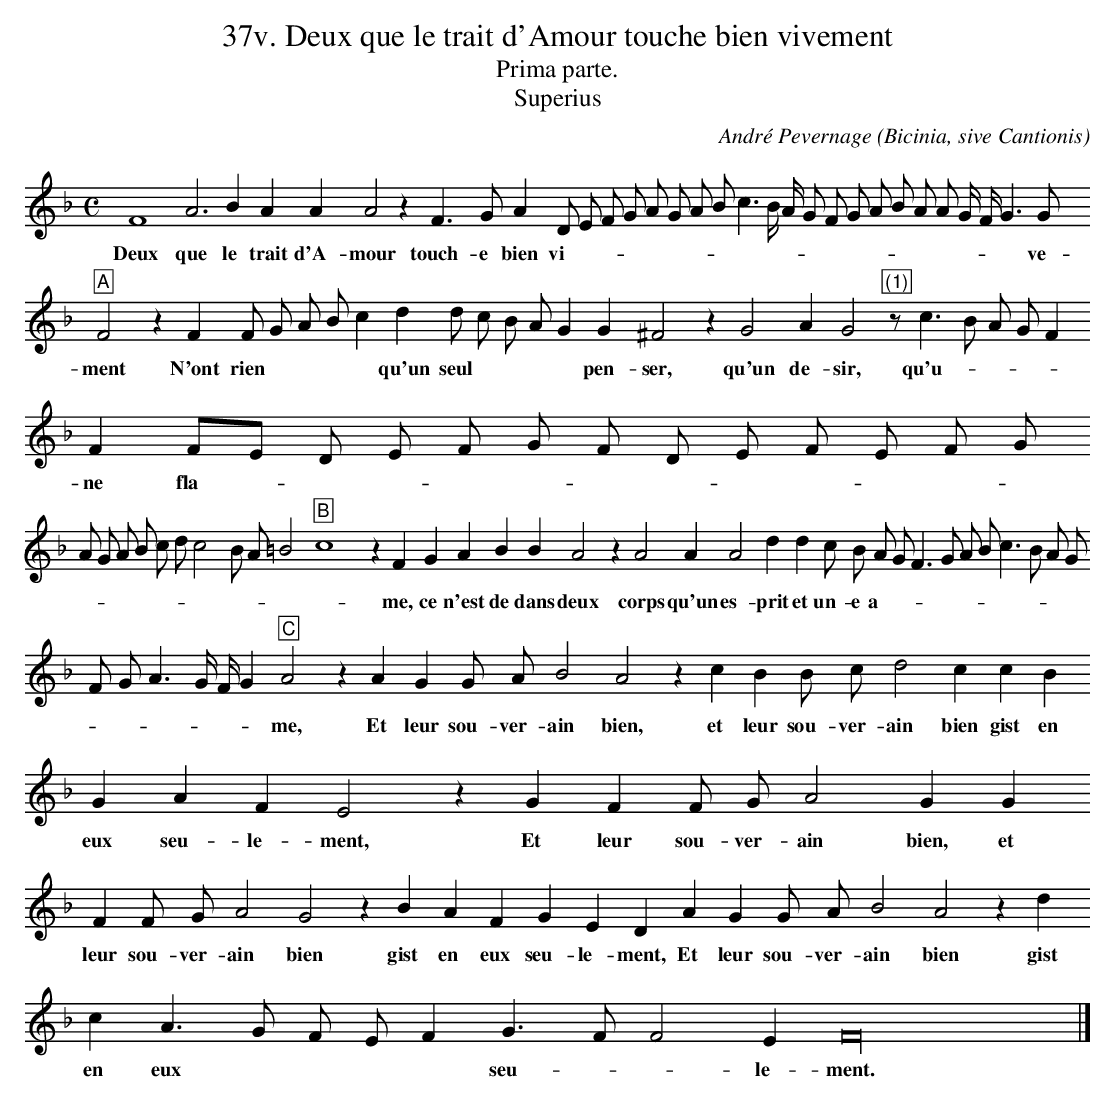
X:1
T:37v. Deux que le trait d'Amour touche bien vivement
T:Prima parte.
T:Superius
C:André Pevernage
O: Bicinia, sive Cantionis
M:C
L:1/4
K:F
F4 A3 B A A A2 z F > G A D/ E/ F/ G/ A/ G/ A/ B/ c3/2 B// A// G/ F/ G/ A/ B/ A/ A/ G// F// G > G
w:Deux que le trait d'A- mour touch- e bien vi- * * * * * * * * * * * * * * * * * * * * ve-
"A"F2 z F F/ G/ A/ B/ c d d/ c/ B/ A/ G G ^F2 z G2 A G2 "(1)"z/ c > B A/ G/ F F F/E/ D/ E/ F/ G/ F/ D/ E/ F/ E/ F/ G/
w:ment N'ont rien * * * * qu'un seul * * * * pen- ser, qu'un de- sir, qu'u- * * * * ne fla- * * * * * * * * * * *
A/ G/ A/ B/ c/ d/ c2 B/ A/ =B2 "B"c4 z F G A B B A2 z A2 A A2 d d c/ B/ A/ G/ F > G A/ B/ c > B A/ G/
w:* * * * * * * * * * * me, ce n'est de dans deux corps qu'un es- prit et un- e a- * * * * * * * * * *
F/ G/ A3/2 G// F// G "C"A2 z A G G/ A/ B2 A2 z c B B/ c/ d2 c c B G A F E2 z G F F/ G/ A2 G G
w:* * * * * * me, Et leur sou- ver- ain bien, et leur sou- ver- ain bien gist en eux seu- le- ment, Et leur sou- ver- ain bien, et
F F/ G/ A2 G2 z B A F G E D A G G/ A/ B2 A2 z d c A > G F/ E/ F G > F F2 E F16 |]
w:leur sou- ver- ain bien gist en eux seu- le- ment, Et leur sou- ver- ain bien gist en eux * * * * seu- * * le- ment.
